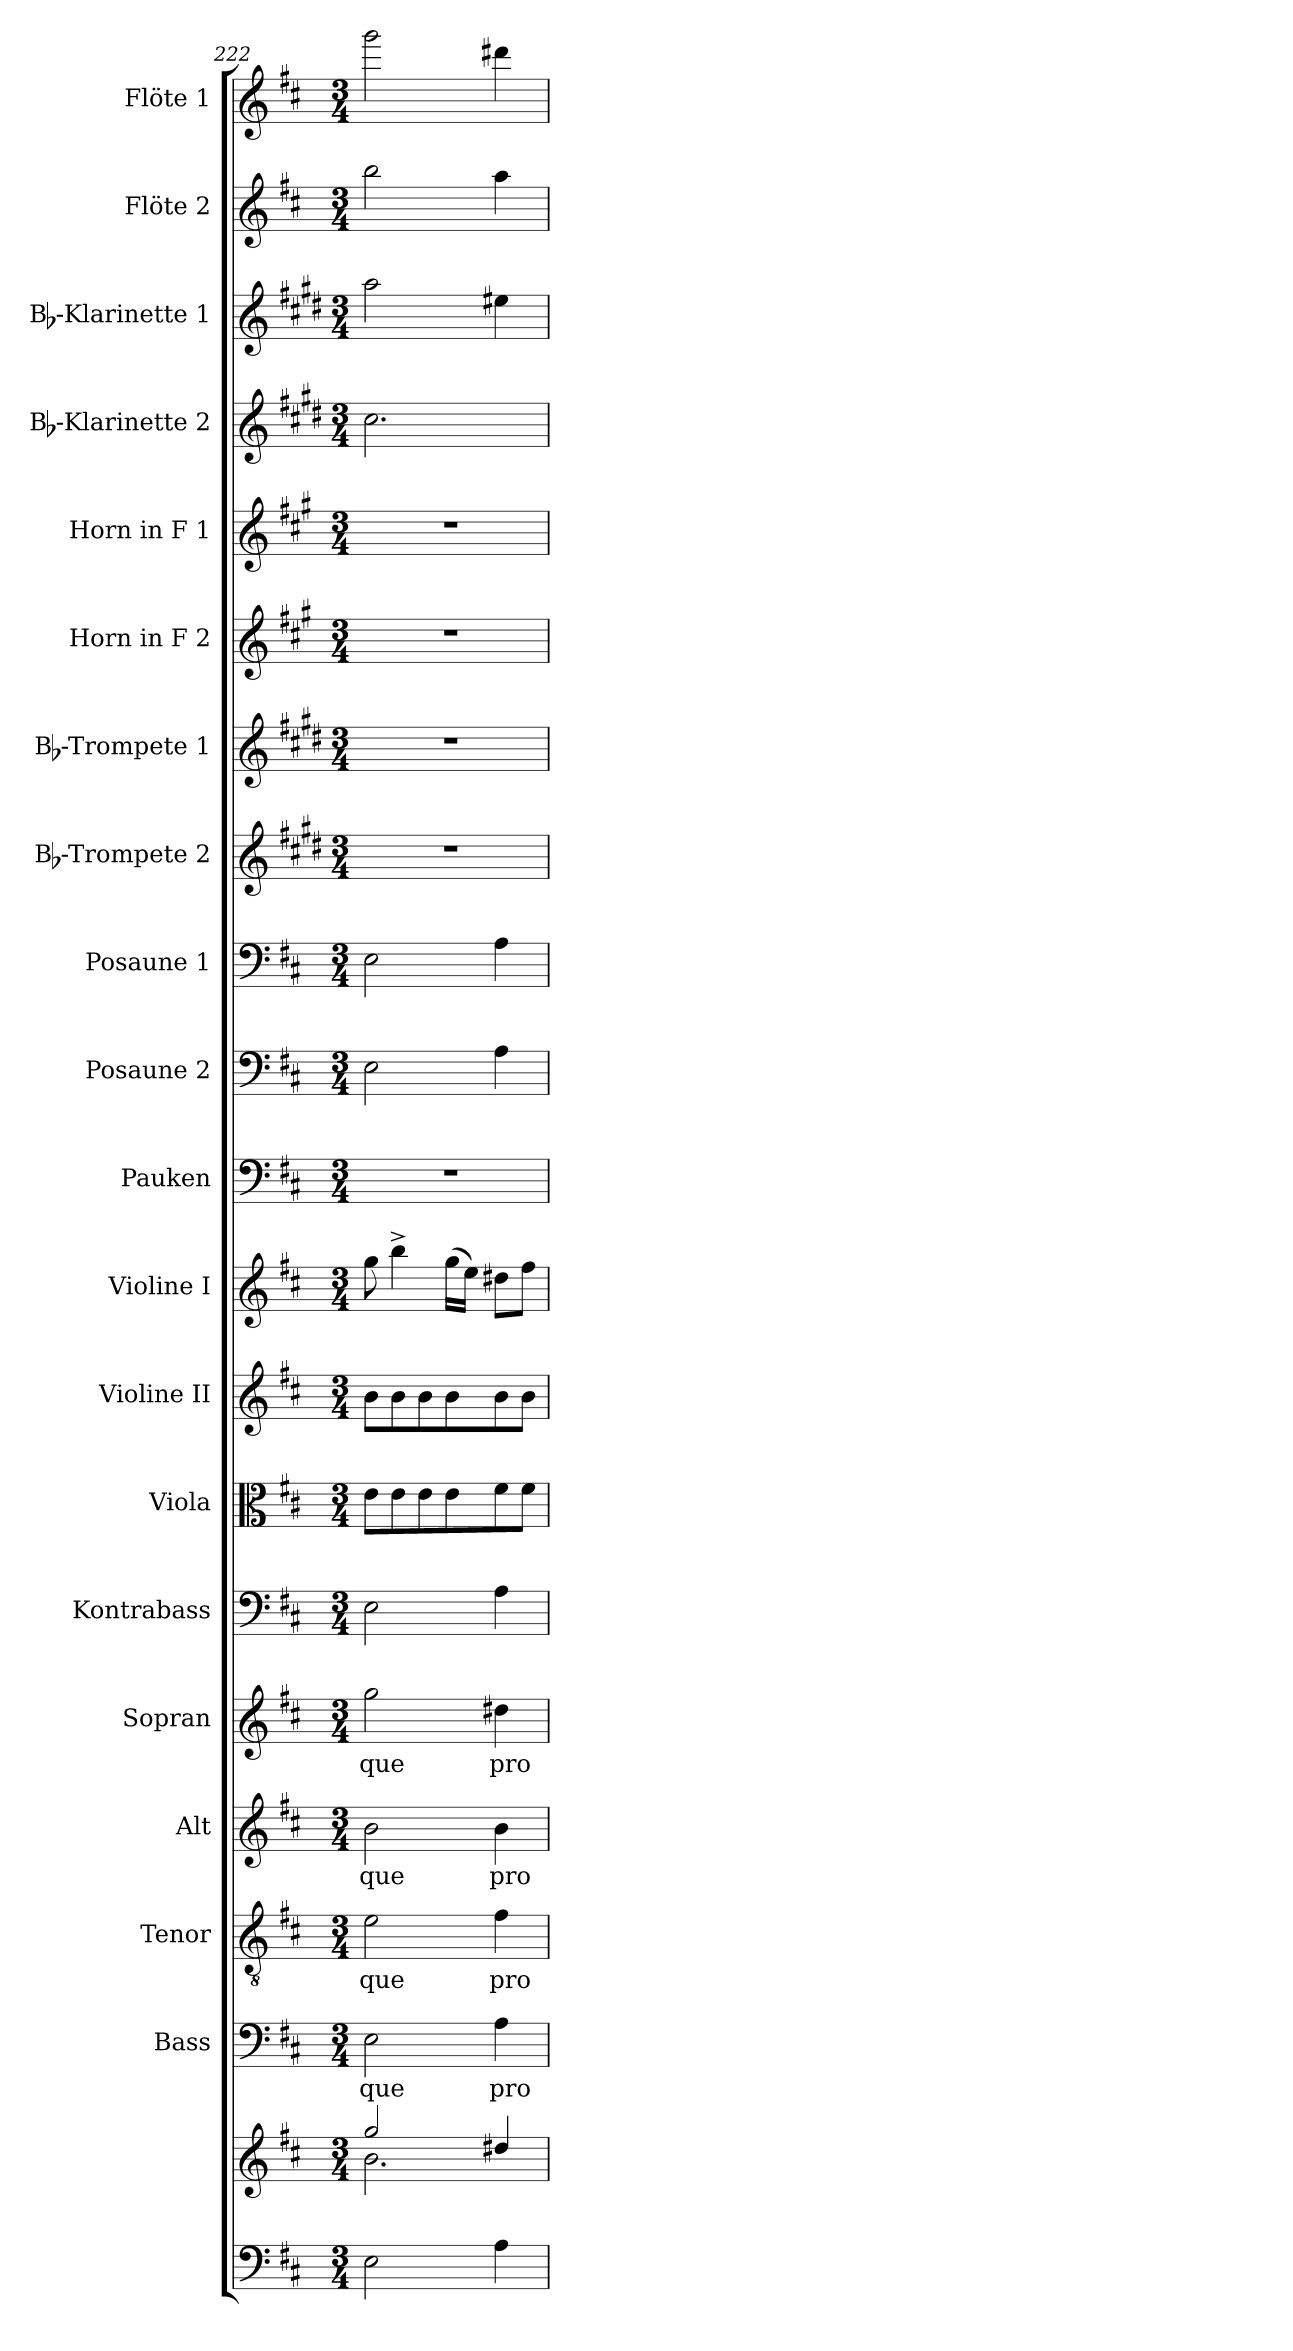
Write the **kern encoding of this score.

**kern	**kern	**kern	**text	**kern	**text	**kern	**text	**kern	**text	**kern	**kern	**kern	**kern	**kern	**kern	**kern	**kern	**kern	**kern	**kern	**kern	**kern	**kern	**kern
*part20	*part20	*part19	*part19	*part18	*part18	*part17	*part17	*part16	*part16	*part15	*part14	*part13	*part12	*part11	*part10	*part9	*part8	*part7	*part6	*part5	*part4	*part3	*part2	*part1
*staff21	*staff20	*staff19	*staff19	*staff18	*staff18	*staff17	*staff17	*staff16	*staff16	*staff15	*staff14	*staff13	*staff12	*staff11	*staff10	*staff9	*staff8	*staff7	*staff6	*staff5	*staff4	*staff3	*staff2	*staff1
*	*	*I"Bass	*	*I"Tenor	*	*I"Alt	*	*I"Sopran	*	*I"Kontrabass	*I"Viola	*I"Violine II	*I"Violine I	*I"Pauken	*I"Posaune 2	*I"Posaune 1	*I"Bb-Trompete 2	*I"Bb-Trompete 1	*I"Horn in F 2	*I"Horn in F 1	*I"Bb-Klarinette 2	*I"Bb-Klarinette 1	*I"Flöte 2	*I"Flöte 1
*	*	*I'B.	*	*I'T.	*	*I'A.	*	*I'S.	*	*I'Kb.	*I'Vla.	*I'Vl. II	*I'Vl. I	*I'Pk.	*I'Pos. 2	*I'Pos. 1	*I'Bb Trp. 2	*I'Bb Trp. 1	*	*	*I'Bb Kl. 2	*I'Bb Kl. 1	*I'Fl. 2	*I'Fl. 1
*clefF4	*clefG2	*clefF4	*	*clefGv2	*	*clefG2	*	*clefG2	*	*clefF4	*clefC3	*clefG2	*clefG2	*clefF4	*clefF4	*clefF4	*clefG2	*clefG2	*clefG2	*clefG2	*clefG2	*clefG2	*clefG2	*clefG2
*	*	*	*	*	*	*	*	*	*	*ITrd7c12	*	*	*	*	*	*	*ITrd1c2	*ITrd1c2	*ITrd4c7	*ITrd4c7	*ITrd1c2	*ITrd1c2	*	*
*k[f#c#]	*k[f#c#]	*k[f#c#]	*	*k[f#c#]	*	*k[f#c#]	*	*k[f#c#]	*	*k[f#c#]	*k[f#c#]	*k[f#c#]	*k[f#c#]	*k[f#c#]	*k[f#c#]	*k[f#c#]	*k[f#c#]	*k[f#c#]	*k[f#c#]	*k[f#c#]	*k[f#c#]	*k[f#c#]	*k[f#c#]	*k[f#c#]
*D:	*D:	*D:	*	*D:	*	*D:	*	*D:	*	*D:	*D:	*D:	*D:	*D:	*D:	*D:	*D:	*D:	*D:	*D:	*D:	*D:	*D:	*D:
*M3/4	*M3/4	*M3/4	*	*M3/4	*	*M3/4	*	*M3/4	*	*M3/4	*M3/4	*M3/4	*M3/4	*M3/4	*M3/4	*M3/4	*M3/4	*M3/4	*M3/4	*M3/4	*M3/4	*M3/4	*M3/4	*M3/4
=222	=222	=222	=222	=222	=222	=222	=222	=222	=222	=222	=222	=222	=222	=222	=222	=222	=222	=222	=222	=222	=222	=222	=222	=222
*	*^	*	*	*	*	*	*	*	*	*	*	*	*	*	*	*	*	*	*	*	*	*	*	*
!	!	!	!	!LO:LY:b	!	!LO:LY:b	!	!LO:LY:b	!	!LO:LY:b	!	!	!	!	!	!	!	!	!	!	!	!	!	!	!
2E\	2gg/	2.b\	2E\	-que	2e\	-que	2b\	-que	2gg\	-que	2EE\	8e\L	8b\L	8gg\	2.r	2E\	2E\	2.r	2.r	2.r	2.r	2.b\	2gg\	2bb\	2ggg\
.	.	.	.	.	.	.	.	.	.	.	.	8e\	8b\	4bb^>\	.	.	.	.	.	.	.	.	.	.	.
.	.	.	.	.	.	.	.	.	.	.	.	8e\	8b\	.	.	.	.	.	.	.	.	.	.	.	.
.	.	.	.	.	.	.	.	.	.	.	.	8e\	8b\	(>16gg\LL	.	.	.	.	.	.	.	.	.	.	.
.	.	.	.	.	.	.	.	.	.	.	.	.	.	16ee\JJ)	.	.	.	.	.	.	.	.	.	.	.
!	!	!	!	!LO:LY:b	!	!LO:LY:b	!	!LO:LY:b	!	!LO:LY:b	!	!	!	!	!	!	!	!	!	!	!	!	!	!	!
4A\	4dd#X/	.	4A\	pro-	4f#\	pro-	4b\	pro-	4dd#X\	pro-	4AA\	8f#\	8b\	8dd#X\L	.	4A\	4A\	.	.	.	.	.	4dd#X\	4aa\	4ddd#X\
.	.	.	.	.	.	.	.	.	.	.	.	8f#\J	8b\J	8ff#\J	.	.	.	.	.	.	.	.	.	.	.
*	*v	*v	*	*	*	*	*	*	*	*	*	*	*	*	*	*	*	*	*	*	*	*	*	*	*
=	=	=	=	=	=	=	=	=	=	=	=	=	=	=	=	=	=	=	=	=	=	=	=	=
*-	*-	*-	*-	*-	*-	*-	*-	*-	*-	*-	*-	*-	*-	*-	*-	*-	*-	*-	*-	*-	*-	*-	*-	*-
